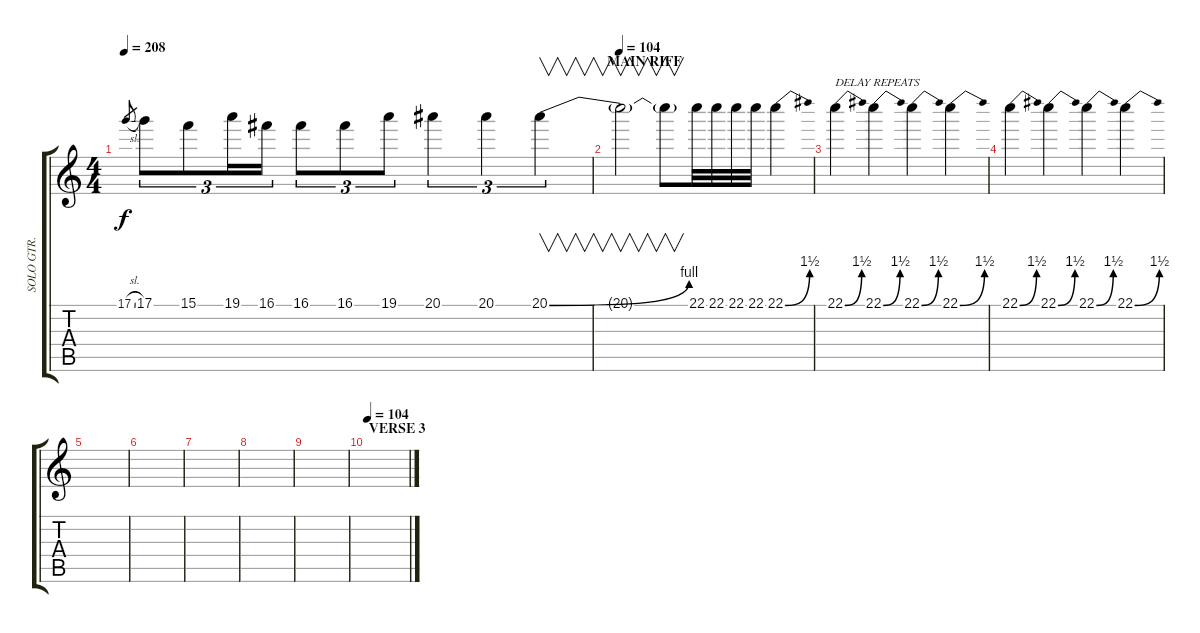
\track ("SOLO GTR." "SOLO GTR.") {instrument distortionguitar}
\staff {score tabs}
\tuning (D4 A3 F3 C3 G2 C2) {hide}
\ts (4 4)
\tempo 208
\clef g2
\ks c
17.1{sl}.8{gr dy f} 17.1.8{tu (3 2)} 15.1.8{tu (3 2)} 19.1.16{tu (3 2)} 16.1.16{tu (3 2)} 16.1.8{tu (3 2)} 16.1.8{tu (3 2)} 19.1.8{tu (3 2)} 20.1.4{tu (3 2)} 20.1.4{tu (3 2)} 20.1{be (bend 0 0 60 4)}.4{v tu (3 2)} |
\section ("" "MAIN RIFF")
\tempo 104
20.1{t}.2{v} 20.1{t}.8{v} 22.1.32 22.1.32 22.1.32 22.1.32 22.1{be (bend 0 0 60 6)}.4 |
22.1{be (bend 0 0 60 6)}.4{txt "DELAY REPEATS" volume 15 balance 9} 22.1{be (bend 0 0 60 6)}.4{volume 13 balance 11} 22.1{be (bend 0 0 60 6)}.4{volume 11 balance 12} 22.1{be (bend 0 0 60 6)}.4{volume 9 balance 13} |
22.1{be (bend 0 0 60 6)}.4{volume 7 balance 14} 22.1{be (bend 0 0 60 6)}.4{volume 5 balance 15} 22.1{be (bend 0 0 60 6)}.4{volume 4 balance 16} 22.1{be (bend 0 0 60 6)}.4{volume 3 balance 16} |
|
|
|
|
|
\section ("" "VERSE 3")
\tempo 104
